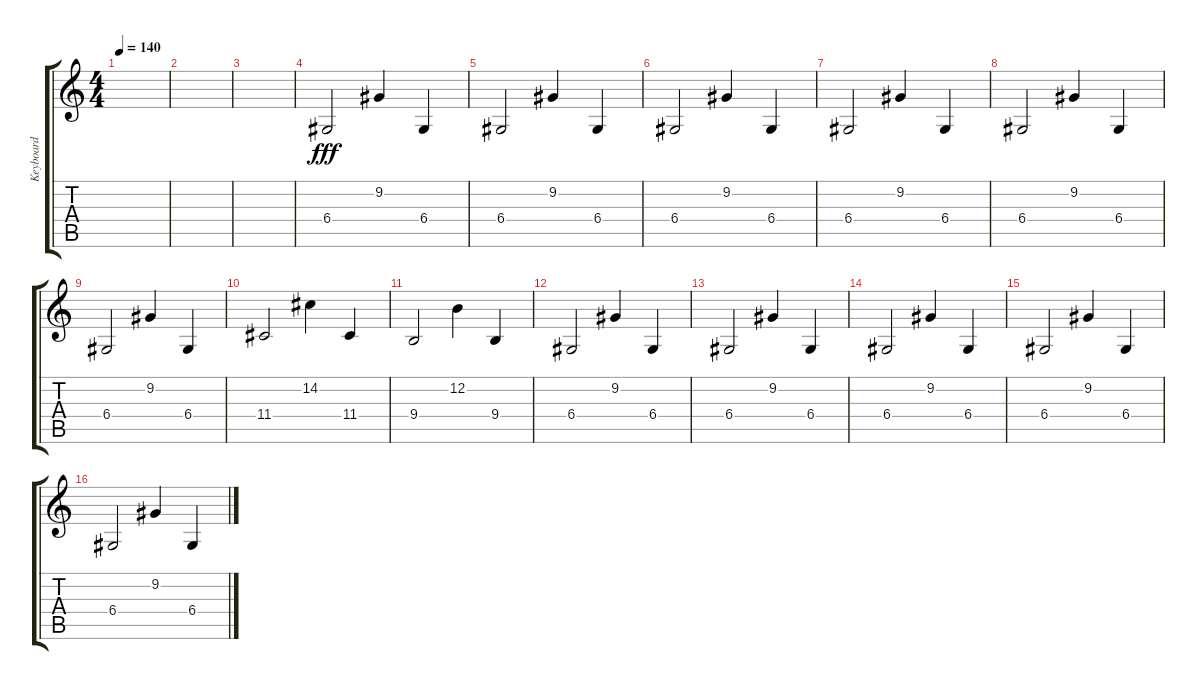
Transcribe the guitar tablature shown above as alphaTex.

\track ("Keyboard" "Keyboard") {instrument tubularbells}
\staff {score tabs}
\tuning (E4 B3 G3 D3 A2 E2) {hide}
\ts (4 4)
\tempo 140
\clef g2
\ks c
|
|
|
6.4.2{dy fff instrument fx6goblins} 9.2.4 6.4.4 |
6.4.2 9.2.4 6.4.4 |
6.4.2 9.2.4 6.4.4 |
6.4.2 9.2.4 6.4.4 |
6.4.2 9.2.4 6.4.4 |
6.4.2 9.2.4 6.4.4 |
11.4.2 14.2.4 11.4.4 |
9.4.2 12.2.4 9.4.4 |
6.4.2{instrument fx6goblins} 9.2.4 6.4.4 |
6.4.2 9.2.4 6.4.4 |
6.4.2 9.2.4 6.4.4 |
6.4.2 9.2.4 6.4.4 |
6.4.2 9.2.4 6.4.4
